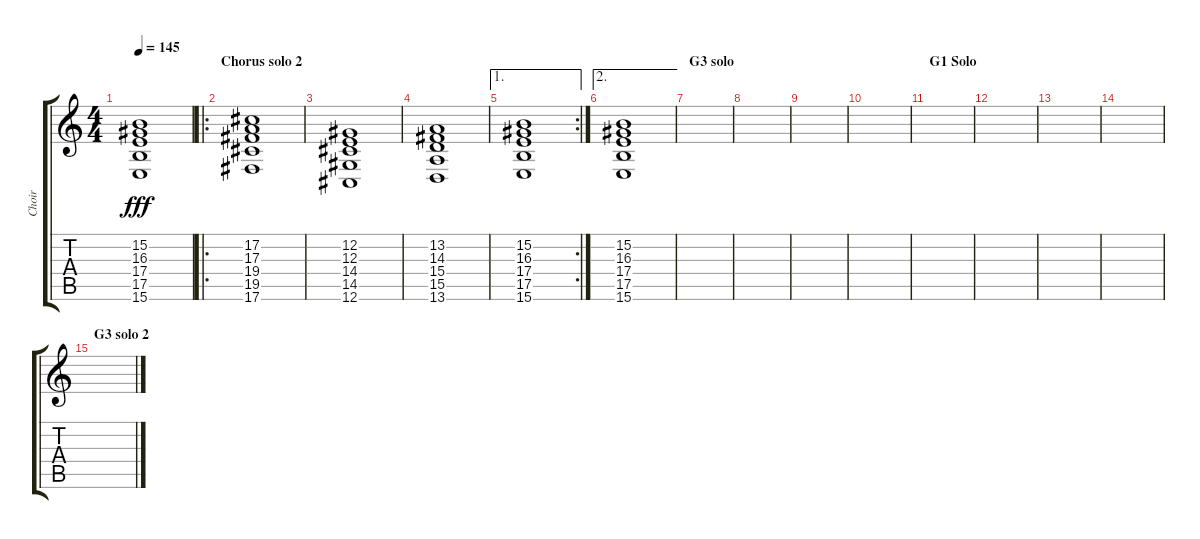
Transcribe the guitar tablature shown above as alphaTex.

\track ("Choir" "Choir") {instrument choiraahs}
\staff {score tabs}
\tuning (Db4 Ab3 E3 B2 Gb2 Db2) {hide}
\ts (4 4)
\tempo 145
\clef g2
\ks c
(15.2 16.3 17.4 17.5 15.6).1{dy fff} |
\ro
\section ("" "Chorus solo 2")
(17.2 17.3 19.4 19.5 17.6).1 |
(12.2 12.3 14.4 14.5 12.6).1 |
(13.2 14.3 15.4 15.5 13.6).1 |
\ae 1
\rc 2
(15.2 16.3 17.4 17.5 15.6).1 |
\ae 2
(15.2 16.3 17.4 17.5 15.6).1 |
\section ("" "G3 solo")
|
|
|
|
\section ("" "G1 Solo")
|
|
|
|
\section ("" "G3 solo 2")
